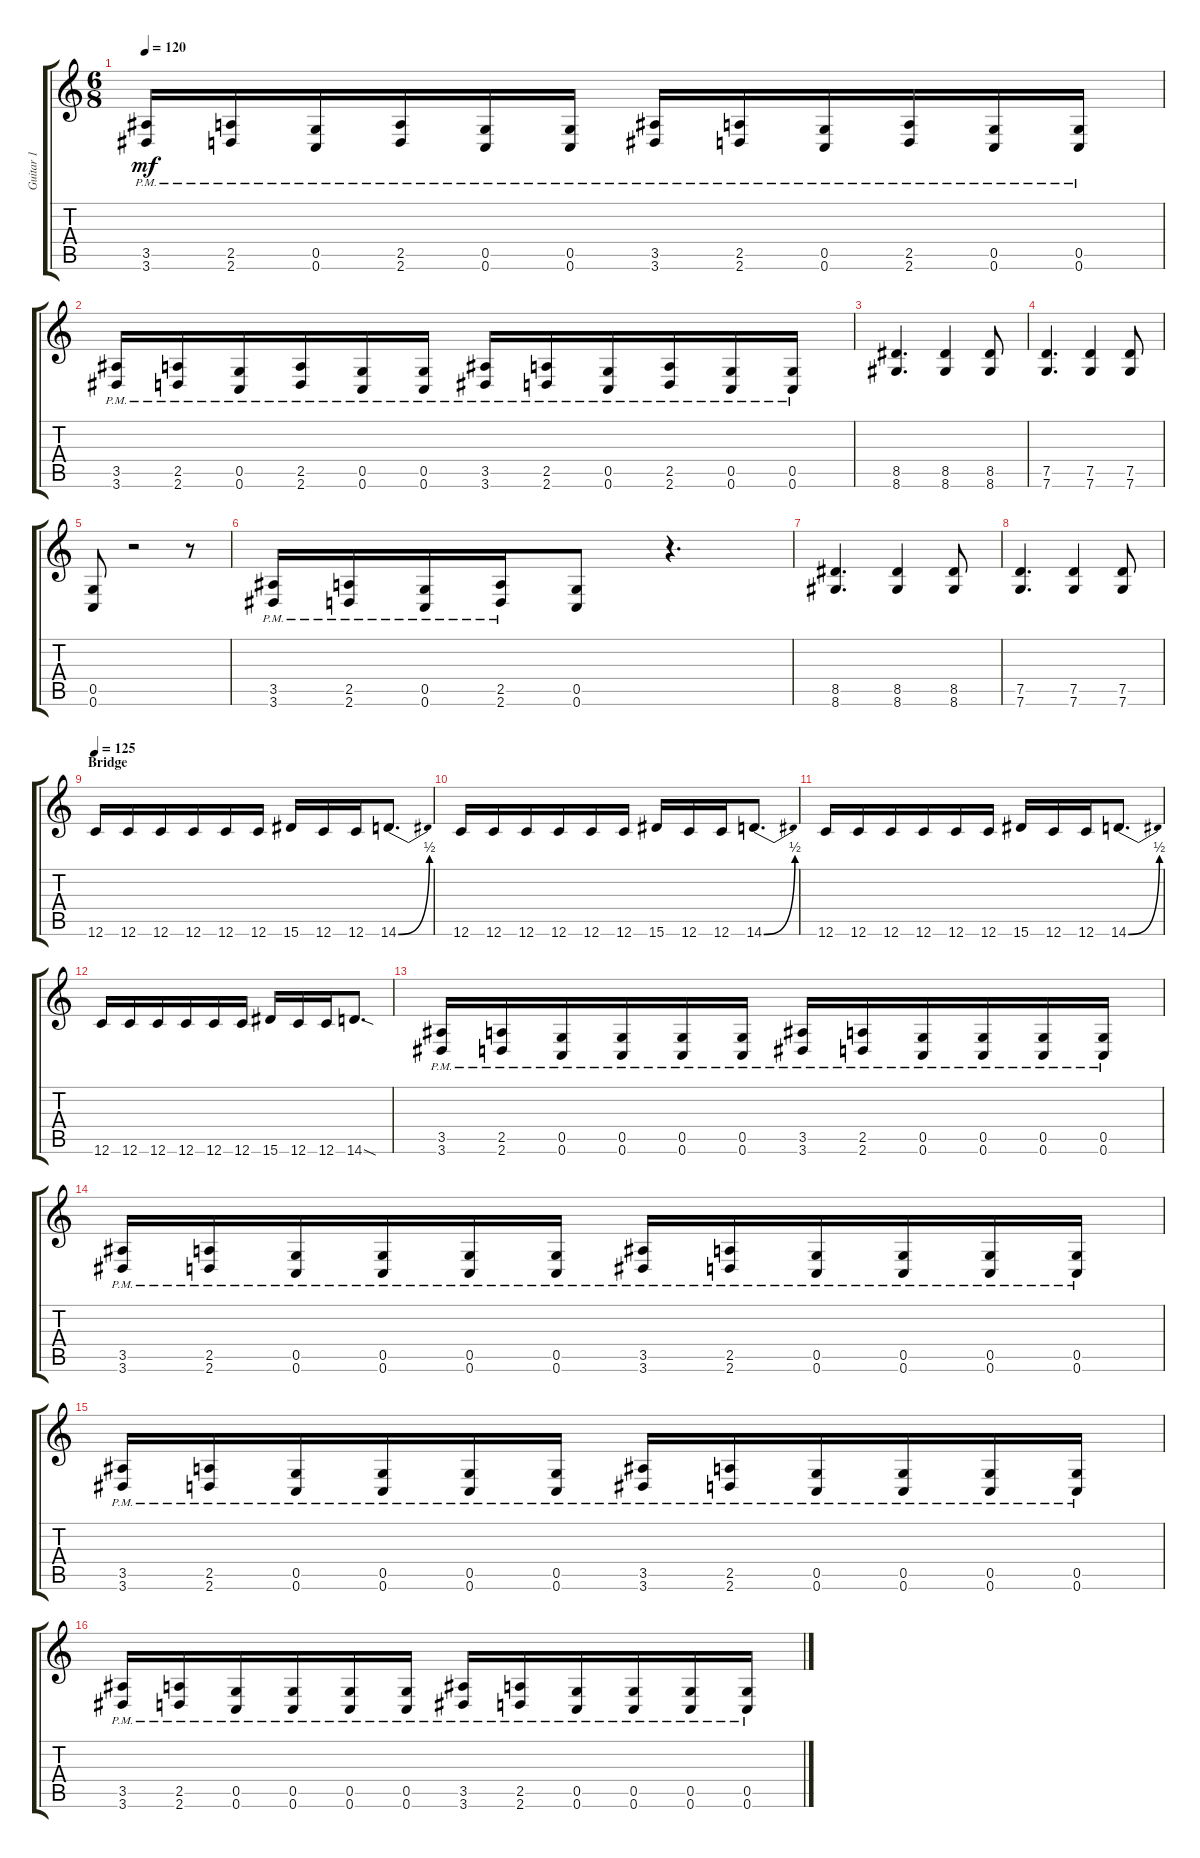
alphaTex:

\track ("Guitar 1" "Guitar 1") {instrument distortionguitar}
\staff {score tabs}
\tuning (D4 A3 F3 C3 G2 C2) {hide}
\ts (6 8)
\tempo 120
\clef g2
\ks c
(3.5{pm} 3.6{pm}).16{dy mf} (2.5{pm} 2.6{pm}).16 (0.5{pm} 0.6{pm}).16 (2.5{pm} 2.6{pm}).16 (0.5{pm} 0.6{pm}).16 (0.5{pm} 0.6{pm}).16 (3.5{pm} 3.6{pm}).16 (2.5{pm} 2.6{pm}).16 (0.5{pm} 0.6{pm}).16 (2.5{pm} 2.6{pm}).16 (0.5{pm} 0.6{pm}).16 (0.5{pm} 0.6{pm}).16 |
(3.5{pm} 3.6{pm}).16 (2.5{pm} 2.6{pm}).16 (0.5{pm} 0.6{pm}).16 (2.5{pm} 2.6{pm}).16 (0.5{pm} 0.6{pm}).16 (0.5{pm} 0.6{pm}).16 (3.5{pm} 3.6{pm}).16 (2.5{pm} 2.6{pm}).16 (0.5{pm} 0.6{pm}).16 (2.5{pm} 2.6{pm}).16 (0.5{pm} 0.6{pm}).16 (0.5{pm} 0.6{pm}).16 |
(8.5 8.6).4{d} (8.5 8.6).4 (8.5 8.6).8 |
(7.5 7.6).4{d} (7.5 7.6).4 (7.5 7.6).8 |
(0.5 0.6).8 r.2 r.8 |
(3.5{pm} 3.6{pm}).16 (2.5{pm} 2.6{pm}).16 (0.5{pm} 0.6{pm}).16 (2.5{pm} 2.6{pm}).16 (0.5 0.6).8 r.4{d} |
(8.5 8.6).4{d} (8.5 8.6).4 (8.5 8.6).8 |
(7.5 7.6).4{d} (7.5 7.6).4 (7.5 7.6).8 |
\section ("" "Bridge")
\tempo 125
12.6.16 12.6.16 12.6.16 12.6.16 12.6.16 12.6.16 15.6.16 12.6.16 12.6.16 14.6{be (bend 0 0 60 2)}.8{d} |
12.6.16 12.6.16 12.6.16 12.6.16 12.6.16 12.6.16 15.6.16 12.6.16 12.6.16 14.6{be (bend 0 0 60 2)}.8{d} |
12.6.16 12.6.16 12.6.16 12.6.16 12.6.16 12.6.16 15.6.16 12.6.16 12.6.16 14.6{be (bend 0 0 60 2)}.8{d} |
12.6.16 12.6.16 12.6.16 12.6.16 12.6.16 12.6.16 15.6.16 12.6.16 12.6.16 14.6{sod}.8{d} |
(3.5{pm} 3.6{pm}).16 (2.5{pm} 2.6{pm}).16 (0.5{pm} 0.6{pm}).16 (0.5{pm} 0.6{pm}).16 (0.5{pm} 0.6{pm}).16 (0.5{pm} 0.6{pm}).16 (3.5{pm} 3.6{pm}).16 (2.5{pm} 2.6{pm}).16 (0.5{pm} 0.6{pm}).16 (0.5{pm} 0.6{pm}).16 (0.5{pm} 0.6{pm}).16 (0.5{pm} 0.6{pm}).16 |
(3.5{pm} 3.6{pm}).16 (2.5{pm} 2.6{pm}).16 (0.5{pm} 0.6{pm}).16 (0.5{pm} 0.6{pm}).16 (0.5{pm} 0.6{pm}).16 (0.5{pm} 0.6{pm}).16 (3.5{pm} 3.6{pm}).16 (2.5{pm} 2.6{pm}).16 (0.5{pm} 0.6{pm}).16 (0.5{pm} 0.6{pm}).16 (0.5{pm} 0.6{pm}).16 (0.5{pm} 0.6{pm}).16 |
(3.5{pm} 3.6{pm}).16 (2.5{pm} 2.6{pm}).16 (0.5{pm} 0.6{pm}).16 (0.5{pm} 0.6{pm}).16 (0.5{pm} 0.6{pm}).16 (0.5{pm} 0.6{pm}).16 (3.5{pm} 3.6{pm}).16 (2.5{pm} 2.6{pm}).16 (0.5{pm} 0.6{pm}).16 (0.5{pm} 0.6{pm}).16 (0.5{pm} 0.6{pm}).16 (0.5{pm} 0.6{pm}).16 |
(3.5{pm} 3.6{pm}).16 (2.5{pm} 2.6{pm}).16 (0.5{pm} 0.6{pm}).16 (0.5{pm} 0.6{pm}).16 (0.5{pm} 0.6{pm}).16 (0.5{pm} 0.6{pm}).16 (3.5{pm} 3.6{pm}).16 (2.5{pm} 2.6{pm}).16 (0.5{pm} 0.6{pm}).16 (0.5{pm} 0.6{pm}).16 (0.5{pm} 0.6{pm}).16 (0.5{pm} 0.6{pm}).16
